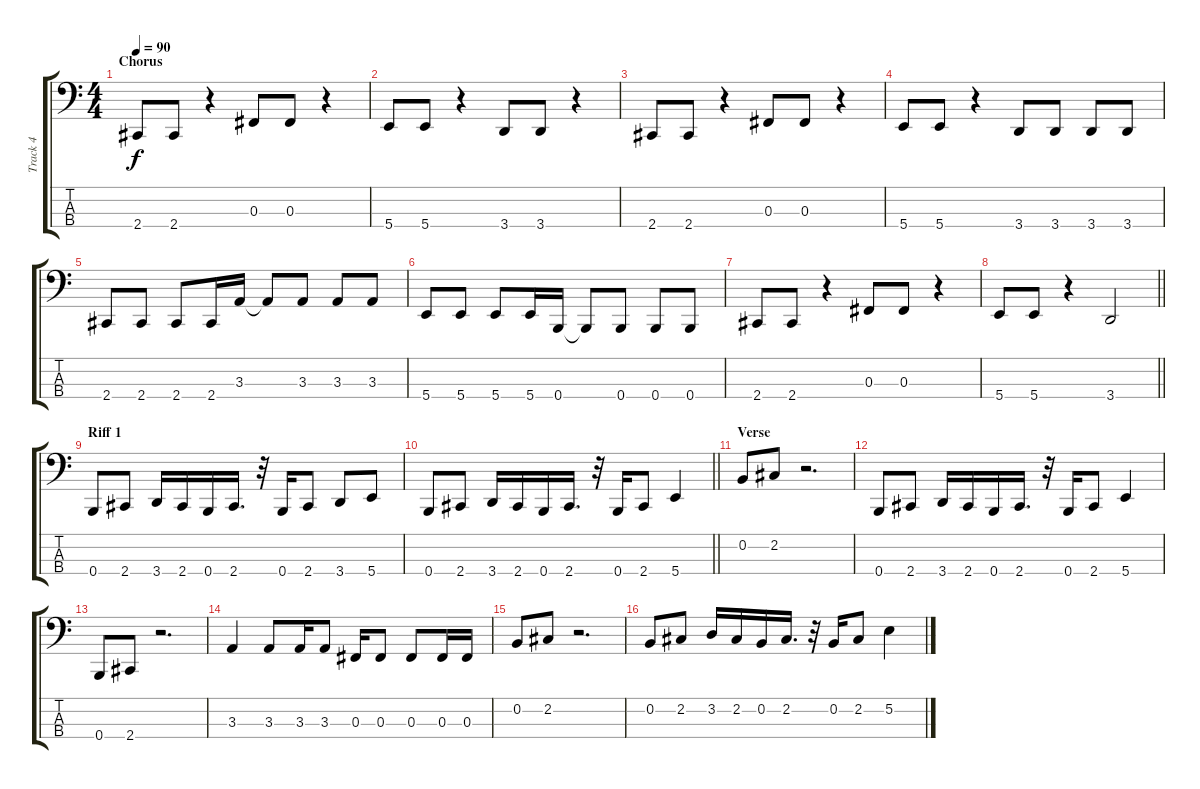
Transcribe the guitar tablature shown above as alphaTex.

\track ("Track 4" "Track 4") {instrument electricbasspick}
\staff {score tabs}
\tuning (E2 B1 Gb1 B0) {hide}
\ts (4 4)
\section ("" "Chorus")
\tempo 90
\clef f4
\ks c
2.4.8{dy f} 2.4.8 r.4 0.3.8 0.3.8 r.4 |
5.4.8 5.4.8 r.4 3.4.8 3.4.8 r.4 |
2.4.8 2.4.8 r.4 0.3.8 0.3.8 r.4 |
5.4.8 5.4.8 r.4 3.4.8 3.4.8 3.4.8 3.4.8 |
2.4.8 2.4.8 2.4.8 2.4.16 3.3.16 3.3{t}.8 3.3.8 3.3.8 3.3.8 |
5.4.8 5.4.8 5.4.8 5.4.16 0.4.16 0.4{t}.8 0.4.8 0.4.8 0.4.8 |
2.4.8 2.4.8 r.4 0.3.8 0.3.8 r.4 |
\barLineRight lightlight
5.4.8 5.4.8 r.4 3.4.2 |
\section ("" "Riff 1")
0.4.8 2.4.8 3.4.16 2.4.16 0.4.16 2.4.16{d} r.32 0.4.16 2.4.8 3.4.8 5.4.8 |
\barLineRight lightlight
0.4.8 2.4.8 3.4.16 2.4.16 0.4.16 2.4.16{d} r.32 0.4.16 2.4.8 5.4.4 |
\section ("" "Verse")
0.2.8 2.2.8 r.2{d} |
0.4.8 2.4.8 3.4.16 2.4.16 0.4.16 2.4.16{d} r.32 0.4.16 2.4.8 5.4.4 |
0.4.8 2.4.8 r.2{d} |
3.3.4 3.3.8 3.3.16 3.3.8 0.3.16 0.3.8 0.3.8 0.3.16 0.3.16 |
0.2.8 2.2.8 r.2{d} |
0.2.8 2.2.8 3.2.16 2.2.16 0.2.16 2.2.16{d} r.32 0.2.16 2.2.8 5.2.4
